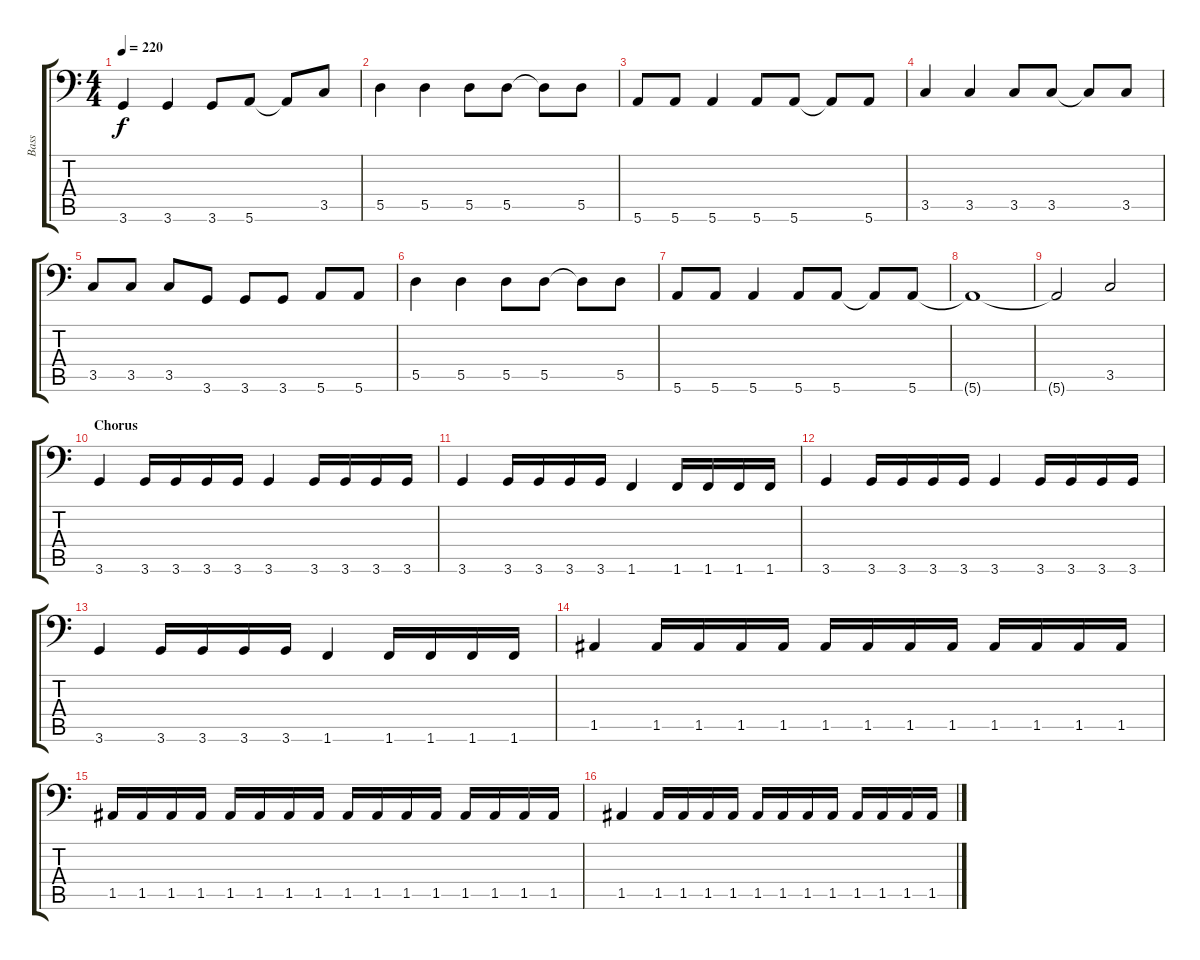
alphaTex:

\track ("Bass" "Bass") {instrument electricbasspick}
\staff {score tabs}
\tuning (E3 B2 G2 D2 A1 E1) {hide}
\ts (4 4)
\tempo 220
\clef f4
\ks c
3.6.4{dy f} 3.6.4 3.6.8 5.6.8 5.6{t}.8 3.5.8 |
5.5.4 5.5.4 5.5.8 5.5.8 5.5{t}.8 5.5.8 |
5.6.8 5.6.8 5.6.4 5.6.8 5.6.8 5.6{t}.8 5.6.8 |
3.5.4 3.5.4 3.5.8 3.5.8 3.5{t}.8 3.5.8 |
3.5.8 3.5.8 3.5.8 3.6.8 3.6.8 3.6.8 5.6.8 5.6.8 |
5.5.4 5.5.4 5.5.8 5.5.8 5.5{t}.8 5.5.8 |
5.6.8 5.6.8 5.6.4 5.6.8 5.6.8 5.6{t}.8 5.6.8 |
5.6{t}.1 |
5.6{t}.2 3.5.2 |
\section ("" "Chorus")
3.6.4 3.6.16 3.6.16 3.6.16 3.6.16 3.6.4 3.6.16 3.6.16 3.6.16 3.6.16 |
3.6.4 3.6.16 3.6.16 3.6.16 3.6.16 1.6.4 1.6.16 1.6.16 1.6.16 1.6.16 |
3.6.4 3.6.16 3.6.16 3.6.16 3.6.16 3.6.4 3.6.16 3.6.16 3.6.16 3.6.16 |
3.6.4 3.6.16 3.6.16 3.6.16 3.6.16 1.6.4 1.6.16 1.6.16 1.6.16 1.6.16 |
1.5.4 1.5.16 1.5.16 1.5.16 1.5.16 1.5.16 1.5.16 1.5.16 1.5.16 1.5.16 1.5.16 1.5.16 1.5.16 |
1.5.16 1.5.16 1.5.16 1.5.16 1.5.16 1.5.16 1.5.16 1.5.16 1.5.16 1.5.16 1.5.16 1.5.16 1.5.16 1.5.16 1.5.16 1.5.16 |
1.5.4 1.5.16 1.5.16 1.5.16 1.5.16 1.5.16 1.5.16 1.5.16 1.5.16 1.5.16 1.5.16 1.5.16 1.5.16
